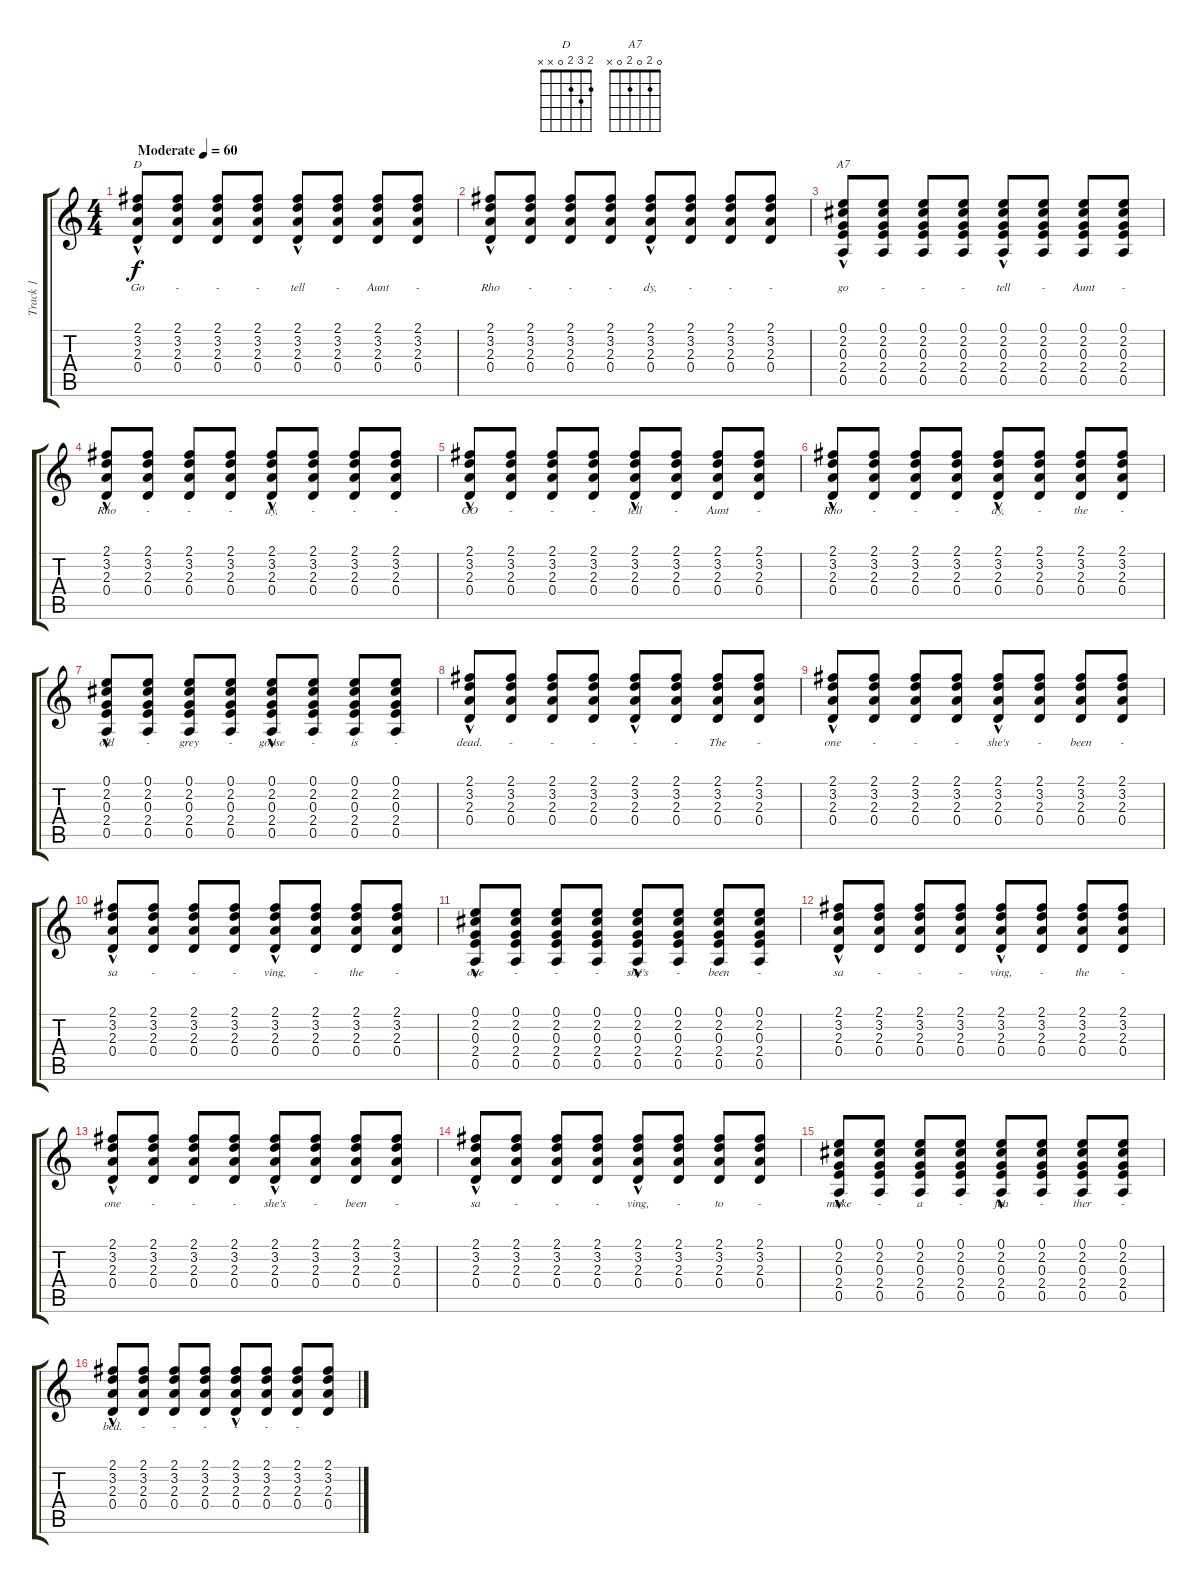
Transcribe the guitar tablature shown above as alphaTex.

\track ("Track 1" "Track 1") {instrument acousticguitarsteel}
\staff {score tabs}
\tuning (E4 B3 G3 D3 A2 E2) {hide}
\chord ("D" 2 3 2 0 x x)
\chord ("A7" 0 2 0 2 0 x)
\ts (4 4)
\tempo (60 "Moderate")
\clef g2
\ks c
(2.1 3.2 2.3 0.4{hac}).8{ch "D" lyrics (0 "Go") lyrics (1 "") lyrics (2 "") lyrics (3 "") lyrics (4 "") dy f instrument acousticguitarsteel} (2.1 3.2 2.3 0.4).8{lyrics (0 "-") lyrics (1 "") lyrics (2 "") lyrics (3 "") lyrics (4 "")} (2.1 3.2 2.3 0.4).8{lyrics (0 "-") lyrics (1 "") lyrics (2 "") lyrics (3 "") lyrics (4 "")} (2.1 3.2 2.3 0.4).8{lyrics (0 "-") lyrics (1 "") lyrics (2 "") lyrics (3 "") lyrics (4 "")} (2.1 3.2 2.3 0.4{hac}).8{lyrics (0 "tell") lyrics (1 "") lyrics (2 "") lyrics (3 "") lyrics (4 "")} (2.1 3.2 2.3 0.4).8{lyrics (0 "-") lyrics (1 "") lyrics (2 "") lyrics (3 "") lyrics (4 "")} (2.1 3.2 2.3 0.4).8{lyrics (0 "Aunt") lyrics (1 "") lyrics (2 "") lyrics (3 "") lyrics (4 "")} (2.1 3.2 2.3 0.4).8{lyrics (0 "-") lyrics (1 "") lyrics (2 "") lyrics (3 "") lyrics (4 "")} |
(2.1 3.2 2.3 0.4{hac}).8{lyrics (0 "Rho") lyrics (1 "") lyrics (2 "") lyrics (3 "") lyrics (4 "")} (2.1 3.2 2.3 0.4).8{lyrics (0 "-") lyrics (1 "") lyrics (2 "") lyrics (3 "") lyrics (4 "")} (2.1 3.2 2.3 0.4).8{lyrics (0 "-") lyrics (1 "") lyrics (2 "") lyrics (3 "") lyrics (4 "")} (2.1 3.2 2.3 0.4).8{lyrics (0 "-") lyrics (1 "") lyrics (2 "") lyrics (3 "") lyrics (4 "")} (2.1 3.2 2.3 0.4{hac}).8{lyrics (0 "dy,") lyrics (1 "") lyrics (2 "") lyrics (3 "") lyrics (4 "")} (2.1 3.2 2.3 0.4).8{lyrics (0 "-") lyrics (1 "") lyrics (2 "") lyrics (3 "") lyrics (4 "")} (2.1 3.2 2.3 0.4).8{lyrics (0 "-") lyrics (1 "") lyrics (2 "") lyrics (3 "") lyrics (4 "")} (2.1 3.2 2.3 0.4).8{lyrics (0 "-") lyrics (1 "") lyrics (2 "") lyrics (3 "") lyrics (4 "")} |
(0.1 2.2 0.3 2.4 0.5{hac}).8{ch "A7" lyrics (0 "go") lyrics (1 "") lyrics (2 "") lyrics (3 "") lyrics (4 "")} (0.1 2.2 0.3 2.4 0.5).8{lyrics (0 "-") lyrics (1 "") lyrics (2 "") lyrics (3 "") lyrics (4 "")} (0.1 2.2 0.3 2.4 0.5).8{lyrics (0 "-") lyrics (1 "") lyrics (2 "") lyrics (3 "") lyrics (4 "")} (0.1 2.2 0.3 2.4 0.5).8{lyrics (0 "-") lyrics (1 "") lyrics (2 "") lyrics (3 "") lyrics (4 "")} (0.1 2.2 0.3 2.4 0.5{hac}).8{lyrics (0 "tell") lyrics (1 "") lyrics (2 "") lyrics (3 "") lyrics (4 "")} (0.1 2.2 0.3 2.4 0.5).8{lyrics (0 "-") lyrics (1 "") lyrics (2 "") lyrics (3 "") lyrics (4 "")} (0.1 2.2 0.3 2.4 0.5).8{lyrics (0 "Aunt") lyrics (1 "") lyrics (2 "") lyrics (3 "") lyrics (4 "")} (0.1 2.2 0.3 2.4 0.5).8{lyrics (0 "-") lyrics (1 "") lyrics (2 "") lyrics (3 "") lyrics (4 "")} |
(2.1 3.2 2.3 0.4{hac}).8{lyrics (0 "Rho") lyrics (1 "") lyrics (2 "") lyrics (3 "") lyrics (4 "")} (2.1 3.2 2.3 0.4).8{lyrics (0 "-") lyrics (1 "") lyrics (2 "") lyrics (3 "") lyrics (4 "")} (2.1 3.2 2.3 0.4).8{lyrics (0 "-") lyrics (1 "") lyrics (2 "") lyrics (3 "") lyrics (4 "")} (2.1 3.2 2.3 0.4).8{lyrics (0 "-") lyrics (1 "") lyrics (2 "") lyrics (3 "") lyrics (4 "")} (2.1 3.2 2.3 0.4{hac}).8{lyrics (0 "dy,") lyrics (1 "") lyrics (2 "") lyrics (3 "") lyrics (4 "")} (2.1 3.2 2.3 0.4).8{lyrics (0 "-") lyrics (1 "") lyrics (2 "") lyrics (3 "") lyrics (4 "")} (2.1 3.2 2.3 0.4).8{lyrics (0 "-") lyrics (1 "") lyrics (2 "") lyrics (3 "") lyrics (4 "")} (2.1 3.2 2.3 0.4).8{lyrics (0 "-") lyrics (1 "") lyrics (2 "") lyrics (3 "") lyrics (4 "")} |
(2.1 3.2 2.3 0.4{hac}).8{lyrics (0 "GO") lyrics (1 "") lyrics (2 "") lyrics (3 "") lyrics (4 "")} (2.1 3.2 2.3 0.4).8{lyrics (0 "-") lyrics (1 "") lyrics (2 "") lyrics (3 "") lyrics (4 "")} (2.1 3.2 2.3 0.4).8{lyrics (0 "-") lyrics (1 "") lyrics (2 "") lyrics (3 "") lyrics (4 "")} (2.1 3.2 2.3 0.4).8{lyrics (0 "-") lyrics (1 "") lyrics (2 "") lyrics (3 "") lyrics (4 "")} (2.1 3.2 2.3 0.4{hac}).8{lyrics (0 "tell") lyrics (1 "") lyrics (2 "") lyrics (3 "") lyrics (4 "")} (2.1 3.2 2.3 0.4).8{lyrics (0 "-") lyrics (1 "") lyrics (2 "") lyrics (3 "") lyrics (4 "")} (2.1 3.2 2.3 0.4).8{lyrics (0 "Aunt") lyrics (1 "") lyrics (2 "") lyrics (3 "") lyrics (4 "")} (2.1 3.2 2.3 0.4).8{lyrics (0 "-") lyrics (1 "") lyrics (2 "") lyrics (3 "") lyrics (4 "")} |
(2.1 3.2 2.3 0.4{hac}).8{lyrics (0 "Rho") lyrics (1 "") lyrics (2 "") lyrics (3 "") lyrics (4 "")} (2.1 3.2 2.3 0.4).8{lyrics (0 "-") lyrics (1 "") lyrics (2 "") lyrics (3 "") lyrics (4 "")} (2.1 3.2 2.3 0.4).8{lyrics (0 "-") lyrics (1 "") lyrics (2 "") lyrics (3 "") lyrics (4 "")} (2.1 3.2 2.3 0.4).8{lyrics (0 "-") lyrics (1 "") lyrics (2 "") lyrics (3 "") lyrics (4 "")} (2.1 3.2 2.3 0.4{hac}).8{lyrics (0 "dy,") lyrics (1 "") lyrics (2 "") lyrics (3 "") lyrics (4 "")} (2.1 3.2 2.3 0.4).8{lyrics (0 "-") lyrics (1 "") lyrics (2 "") lyrics (3 "") lyrics (4 "")} (2.1 3.2 2.3 0.4).8{lyrics (0 "the") lyrics (1 "") lyrics (2 "") lyrics (3 "") lyrics (4 "")} (2.1 3.2 2.3 0.4).8{lyrics (0 "-") lyrics (1 "") lyrics (2 "") lyrics (3 "") lyrics (4 "")} |
(0.1 2.2 0.3 2.4 0.5{hac}).8{lyrics (0 "old") lyrics (1 "") lyrics (2 "") lyrics (3 "") lyrics (4 "")} (0.1 2.2 0.3 2.4 0.5).8{lyrics (0 "-") lyrics (1 "") lyrics (2 "") lyrics (3 "") lyrics (4 "")} (0.1 2.2 0.3 2.4 0.5).8{lyrics (0 "grey") lyrics (1 "") lyrics (2 "") lyrics (3 "") lyrics (4 "")} (0.1 2.2 0.3 2.4 0.5).8{lyrics (0 "-") lyrics (1 "") lyrics (2 "") lyrics (3 "") lyrics (4 "")} (0.1 2.2 0.3 2.4 0.5{hac}).8{lyrics (0 "goose") lyrics (1 "") lyrics (2 "") lyrics (3 "") lyrics (4 "")} (0.1 2.2 0.3 2.4 0.5).8{lyrics (0 "-") lyrics (1 "") lyrics (2 "") lyrics (3 "") lyrics (4 "")} (0.1 2.2 0.3 2.4 0.5).8{lyrics (0 "is") lyrics (1 "") lyrics (2 "") lyrics (3 "") lyrics (4 "")} (0.1 2.2 0.3 2.4 0.5).8{lyrics (0 "-") lyrics (1 "") lyrics (2 "") lyrics (3 "") lyrics (4 "")} |
(2.1 3.2 2.3 0.4{hac}).8{lyrics (0 "dead.") lyrics (1 "") lyrics (2 "") lyrics (3 "") lyrics (4 "")} (2.1 3.2 2.3 0.4).8{lyrics (0 "-") lyrics (1 "") lyrics (2 "") lyrics (3 "") lyrics (4 "")} (2.1 3.2 2.3 0.4).8{lyrics (0 "-") lyrics (1 "") lyrics (2 "") lyrics (3 "") lyrics (4 "")} (2.1 3.2 2.3 0.4).8{lyrics (0 "-") lyrics (1 "") lyrics (2 "") lyrics (3 "") lyrics (4 "")} (2.1 3.2 2.3 0.4{hac}).8{lyrics (0 "-") lyrics (1 "") lyrics (2 "") lyrics (3 "") lyrics (4 "")} (2.1 3.2 2.3 0.4).8{lyrics (0 "-") lyrics (1 "") lyrics (2 "") lyrics (3 "") lyrics (4 "")} (2.1 3.2 2.3 0.4).8{lyrics (0 "The") lyrics (1 "") lyrics (2 "") lyrics (3 "") lyrics (4 "")} (2.1 3.2 2.3 0.4).8{lyrics (0 "-") lyrics (1 "") lyrics (2 "") lyrics (3 "") lyrics (4 "")} |
(2.1 3.2 2.3 0.4{hac}).8{lyrics (0 "one") lyrics (1 "") lyrics (2 "") lyrics (3 "") lyrics (4 "")} (2.1 3.2 2.3 0.4).8{lyrics (0 "-") lyrics (1 "") lyrics (2 "") lyrics (3 "") lyrics (4 "")} (2.1 3.2 2.3 0.4).8{lyrics (0 "-") lyrics (1 "") lyrics (2 "") lyrics (3 "") lyrics (4 "")} (2.1 3.2 2.3 0.4).8{lyrics (0 "-") lyrics (1 "") lyrics (2 "") lyrics (3 "") lyrics (4 "")} (2.1 3.2 2.3 0.4{hac}).8{lyrics (0 "she's") lyrics (1 "") lyrics (2 "") lyrics (3 "") lyrics (4 "")} (2.1 3.2 2.3 0.4).8{lyrics (0 "-") lyrics (1 "") lyrics (2 "") lyrics (3 "") lyrics (4 "")} (2.1 3.2 2.3 0.4).8{lyrics (0 "been") lyrics (1 "") lyrics (2 "") lyrics (3 "") lyrics (4 "")} (2.1 3.2 2.3 0.4).8{lyrics (0 "-") lyrics (1 "") lyrics (2 "") lyrics (3 "") lyrics (4 "")} |
(2.1 3.2 2.3 0.4{hac}).8{lyrics (0 "sa") lyrics (1 "") lyrics (2 "") lyrics (3 "") lyrics (4 "")} (2.1 3.2 2.3 0.4).8{lyrics (0 "-") lyrics (1 "") lyrics (2 "") lyrics (3 "") lyrics (4 "")} (2.1 3.2 2.3 0.4).8{lyrics (0 "-") lyrics (1 "") lyrics (2 "") lyrics (3 "") lyrics (4 "")} (2.1 3.2 2.3 0.4).8{lyrics (0 "-") lyrics (1 "") lyrics (2 "") lyrics (3 "") lyrics (4 "")} (2.1 3.2 2.3 0.4{hac}).8{lyrics (0 "ving,") lyrics (1 "") lyrics (2 "") lyrics (3 "") lyrics (4 "")} (2.1 3.2 2.3 0.4).8{lyrics (0 "-") lyrics (1 "") lyrics (2 "") lyrics (3 "") lyrics (4 "")} (2.1 3.2 2.3 0.4).8{lyrics (0 "the") lyrics (1 "") lyrics (2 "") lyrics (3 "") lyrics (4 "")} (2.1 3.2 2.3 0.4).8{lyrics (0 "-") lyrics (1 "") lyrics (2 "") lyrics (3 "") lyrics (4 "")} |
(0.1 2.2 0.3 2.4 0.5{hac}).8{lyrics (0 "one") lyrics (1 "") lyrics (2 "") lyrics (3 "") lyrics (4 "")} (0.1 2.2 0.3 2.4 0.5).8{lyrics (0 "-") lyrics (1 "") lyrics (2 "") lyrics (3 "") lyrics (4 "")} (0.1 2.2 0.3 2.4 0.5).8{lyrics (0 "-") lyrics (1 "") lyrics (2 "") lyrics (3 "") lyrics (4 "")} (0.1 2.2 0.3 2.4 0.5).8{lyrics (0 "-") lyrics (1 "") lyrics (2 "") lyrics (3 "") lyrics (4 "")} (0.1 2.2 0.3 2.4 0.5{hac}).8{lyrics (0 "she's") lyrics (1 "") lyrics (2 "") lyrics (3 "") lyrics (4 "")} (0.1 2.2 0.3 2.4 0.5).8{lyrics (0 "-") lyrics (1 "") lyrics (2 "") lyrics (3 "") lyrics (4 "")} (0.1 2.2 0.3 2.4 0.5).8{lyrics (0 "been") lyrics (1 "") lyrics (2 "") lyrics (3 "") lyrics (4 "")} (0.1 2.2 0.3 2.4 0.5).8{lyrics (0 "-") lyrics (1 "") lyrics (2 "") lyrics (3 "") lyrics (4 "")} |
(2.1 3.2 2.3 0.4{hac}).8{lyrics (0 "sa") lyrics (1 "") lyrics (2 "") lyrics (3 "") lyrics (4 "")} (2.1 3.2 2.3 0.4).8{lyrics (0 "-") lyrics (1 "") lyrics (2 "") lyrics (3 "") lyrics (4 "")} (2.1 3.2 2.3 0.4).8{lyrics (0 "-") lyrics (1 "") lyrics (2 "") lyrics (3 "") lyrics (4 "")} (2.1 3.2 2.3 0.4).8{lyrics (0 "-") lyrics (1 "") lyrics (2 "") lyrics (3 "") lyrics (4 "")} (2.1 3.2 2.3 0.4{hac}).8{lyrics (0 "ving,") lyrics (1 "") lyrics (2 "") lyrics (3 "") lyrics (4 "")} (2.1 3.2 2.3 0.4).8{lyrics (0 "-") lyrics (1 "") lyrics (2 "") lyrics (3 "") lyrics (4 "")} (2.1 3.2 2.3 0.4).8{lyrics (0 "the") lyrics (1 "") lyrics (2 "") lyrics (3 "") lyrics (4 "")} (2.1 3.2 2.3 0.4).8{lyrics (0 "-") lyrics (1 "") lyrics (2 "") lyrics (3 "") lyrics (4 "")} |
(2.1 3.2 2.3 0.4{hac}).8{lyrics (0 "one") lyrics (1 "") lyrics (2 "") lyrics (3 "") lyrics (4 "")} (2.1 3.2 2.3 0.4).8{lyrics (0 "-") lyrics (1 "") lyrics (2 "") lyrics (3 "") lyrics (4 "")} (2.1 3.2 2.3 0.4).8{lyrics (0 "-") lyrics (1 "") lyrics (2 "") lyrics (3 "") lyrics (4 "")} (2.1 3.2 2.3 0.4).8{lyrics (0 "-") lyrics (1 "") lyrics (2 "") lyrics (3 "") lyrics (4 "")} (2.1 3.2 2.3 0.4{hac}).8{lyrics (0 "she's") lyrics (1 "") lyrics (2 "") lyrics (3 "") lyrics (4 "")} (2.1 3.2 2.3 0.4).8{lyrics (0 "-") lyrics (1 "") lyrics (2 "") lyrics (3 "") lyrics (4 "")} (2.1 3.2 2.3 0.4).8{lyrics (0 "been") lyrics (1 "") lyrics (2 "") lyrics (3 "") lyrics (4 "")} (2.1 3.2 2.3 0.4).8{lyrics (0 "-") lyrics (1 "") lyrics (2 "") lyrics (3 "") lyrics (4 "")} |
(2.1 3.2 2.3 0.4{hac}).8{lyrics (0 "sa") lyrics (1 "") lyrics (2 "") lyrics (3 "") lyrics (4 "")} (2.1 3.2 2.3 0.4).8{lyrics (0 "-") lyrics (1 "") lyrics (2 "") lyrics (3 "") lyrics (4 "")} (2.1 3.2 2.3 0.4).8{lyrics (0 "-") lyrics (1 "") lyrics (2 "") lyrics (3 "") lyrics (4 "")} (2.1 3.2 2.3 0.4).8{lyrics (0 "-") lyrics (1 "") lyrics (2 "") lyrics (3 "") lyrics (4 "")} (2.1 3.2 2.3 0.4{hac}).8{lyrics (0 "ving,") lyrics (1 "") lyrics (2 "") lyrics (3 "") lyrics (4 "")} (2.1 3.2 2.3 0.4).8{lyrics (0 "-") lyrics (1 "") lyrics (2 "") lyrics (3 "") lyrics (4 "")} (2.1 3.2 2.3 0.4).8{lyrics (0 "to") lyrics (1 "") lyrics (2 "") lyrics (3 "") lyrics (4 "")} (2.1 3.2 2.3 0.4).8{lyrics (0 "-") lyrics (1 "") lyrics (2 "") lyrics (3 "") lyrics (4 "")} |
(0.1 2.2 0.3 2.4 0.5{hac}).8{lyrics (0 "make") lyrics (1 "") lyrics (2 "") lyrics (3 "") lyrics (4 "")} (0.1 2.2 0.3 2.4 0.5).8{lyrics (0 "-") lyrics (1 "") lyrics (2 "") lyrics (3 "") lyrics (4 "")} (0.1 2.2 0.3 2.4 0.5).8{lyrics (0 "a") lyrics (1 "") lyrics (2 "") lyrics (3 "") lyrics (4 "")} (0.1 2.2 0.3 2.4 0.5).8{lyrics (0 "-") lyrics (1 "") lyrics (2 "") lyrics (3 "") lyrics (4 "")} (0.1 2.2 0.3 2.4 0.5{hac}).8{lyrics (0 "fea") lyrics (1 "") lyrics (2 "") lyrics (3 "") lyrics (4 "")} (0.1 2.2 0.3 2.4 0.5).8{lyrics (0 "-") lyrics (1 "") lyrics (2 "") lyrics (3 "") lyrics (4 "")} (0.1 2.2 0.3 2.4 0.5).8{lyrics (0 "ther") lyrics (1 "") lyrics (2 "") lyrics (3 "") lyrics (4 "")} (0.1 2.2 0.3 2.4 0.5).8{lyrics (0 "-") lyrics (1 "") lyrics (2 "") lyrics (3 "") lyrics (4 "")} |
(2.1 3.2 2.3 0.4{hac}).8{lyrics (0 "bed.") lyrics (1 "") lyrics (2 "") lyrics (3 "") lyrics (4 "")} (2.1 3.2 2.3 0.4).8{lyrics (0 "-") lyrics (1 "") lyrics (2 "") lyrics (3 "") lyrics (4 "")} (2.1 3.2 2.3 0.4).8{lyrics (0 "-") lyrics (1 "") lyrics (2 "") lyrics (3 "") lyrics (4 "")} (2.1 3.2 2.3 0.4).8{lyrics (0 "-") lyrics (1 "") lyrics (2 "") lyrics (3 "") lyrics (4 "")} (2.1 3.2 2.3 0.4{hac}).8{lyrics (0 "-") lyrics (1 "") lyrics (2 "") lyrics (3 "") lyrics (4 "")} (2.1 3.2 2.3 0.4).8{lyrics (0 "-") lyrics (1 "") lyrics (2 "") lyrics (3 "") lyrics (4 "")} (2.1 3.2 2.3 0.4).8{lyrics (0 "-") lyrics (1 "") lyrics (2 "") lyrics (3 "") lyrics (4 "")} (2.1 3.2 2.3 0.4).8
